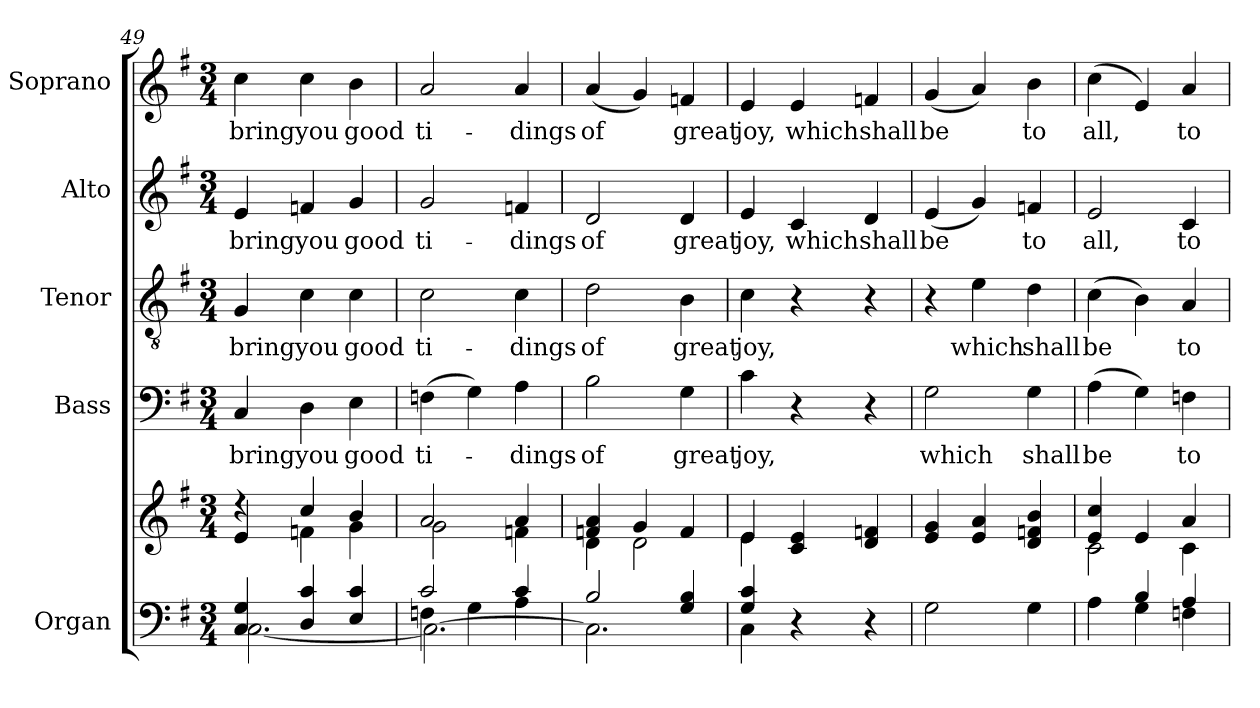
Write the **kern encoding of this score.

**kern	**kern	**kern	**text	**kern	**text	**kern	**text	**kern	**text
*part5	*part5	*part4	*part4	*part3	*part3	*part2	*part2	*part1	*part1
*staff6	*staff5	*staff4	*staff4	*staff3	*staff3	*staff2	*staff2	*staff1	*staff1
*I"Organ	*	*I"Bass	*	*I"Tenor	*	*I"Alto	*	*I"Soprano	*
*I'Org.	*	*I'B.	*	*I'T.	*	*I'A.	*	*I'S.	*
*clefF4	*clefG2	*clefF4	*	*clefGv2	*	*clefG2	*	*clefG2	*
*	*	*	*	*ITrd7c12	*	*	*	*	*
*k[f#]	*k[f#]	*k[f#]	*	*k[f#]	*	*k[f#]	*	*k[f#]	*
*G:	*G:	*G:	*	*G:	*	*G:	*	*G:	*
*M3/4	*M3/4	*M3/4	*	*M3/4	*	*M3/4	*	*M3/4	*
=49	=49	=49	=49	=49	=49	=49	=49	=49	=49
*^	*^	*	*	*	*	*	*	*	*
!	!	!	!	!	!LO:LY:b:color=#000000	!	!	!	!	!	!
!	!	!	!	!	!	!	!LO:LY:b:color=#000000	!	!	!	!
!	!	!	!	!	!	!	!	!	!LO:LY:b:color=#000000	!	!
!	!	!	!	!	!	!	!	!	!	!	!LO:LY:b:color=#000000
4Ci/ 4Gi	[<2.Ci\	4r	4ei/	4Ci/	bring	4GGi/	bring	4ei/	bring	4cci\	bring
!	!	!	!	!	!LO:LY:b:color=#000000	!	!	!	!	!	!
!	!	!	!	!	!	!	!LO:LY:b:color=#000000	!	!	!	!
!	!	!	!	!	!	!	!	!	!LO:LY:b:color=#000000	!	!
!	!	!	!	!	!	!	!	!	!	!	!LO:LY:b:color=#000000
4Di/ 4ci	.	4cci/	4fni\	4Di\	you	4Ci\	you	4fni/	you	4cci\	you
!	!	!	!	!	!LO:LY:b:color=#000000	!	!	!	!	!	!
!	!	!	!	!	!	!	!LO:LY:b:color=#000000	!	!	!	!
!	!	!	!	!	!	!	!	!	!LO:LY:b:color=#000000	!	!
!	!	!	!	!	!	!	!	!	!	!	!LO:LY:b:color=#000000
4Ei/ 4ci	.	4bi/	4gi\	4Ei\	good	4Ci\	good	4gi/	good	4bi\	good
=50	=50	=50	=50	=50	=50	=50	=50	=50	=50	=50	=50
*	*^	*	*	*	*	*	*	*	*	*	*
!	!	!	!	!	!	!LO:LY:b:color=#000000	!	!	!	!	!	!
!	!	!	!	!	!	!	!	!LO:LY:b:color=#000000	!	!	!	!
!	!	!	!	!	!	!	!	!	!	!LO:LY:b:color=#000000	!	!
!	!	!	!	!	!	!	!	!	!	!	!	!LO:LY:b:color=#000000
2ci/	4Fni\	2.Ci\_<	2ai/	2gi\	(4Fni\	ti-	2Ci\	ti-	2gi/	ti-	2ai/	ti-
.	4Gi\	.	.	.	4Gi\)	.	.	.	.	.	.	.
!	!	!	!	!	!	!LO:LY:b:color=#000000	!	!	!	!	!	!
!	!	!	!	!	!	!	!	!LO:LY:b:color=#000000	!	!	!	!
!	!	!	!	!	!	!	!	!	!	!LO:LY:b:color=#000000	!	!
!	!	!	!	!	!	!	!	!	!	!	!	!LO:LY:b:color=#000000
4ci/	4Ai\	.	4ai/	4fni\	4Ai\	-dings	4Ci\	-dings	4fni/	-dings	4ai/	-dings
*	*v	*v	*	*	*	*	*	*	*	*	*	*
=51	=51	=51	=51	=51	=51	=51	=51	=51	=51	=51	=51
!	!	!	!	!	!LO:LY:b:color=#000000	!	!	!	!	!	!
!	!	!	!	!	!	!	!LO:LY:b:color=#000000	!	!	!	!
!	!	!	!	!	!	!	!	!	!LO:LY:b:color=#000000	!	!
!	!	!	!	!	!	!	!	!	!	!	!LO:LY:b:color=#000000
2Bi/	2.Ci\]	4fni/ 4ai	4di\	2Bi\	of	2Di\	of	2di/	of	(4ai/	of
.	.	4gi/	2di\	.	.	.	.	.	.	4gi/)	.
!	!	!	!	!	!LO:LY:b:color=#000000	!	!	!	!	!	!
!	!	!	!	!	!	!	!LO:LY:b:color=#000000	!	!	!	!
!	!	!	!	!	!	!	!	!	!LO:LY:b:color=#000000	!	!
!	!	!	!	!	!	!	!	!	!	!	!LO:LY:b:color=#000000
4Gi/ 4Bi	.	4fi/	.	4Gi\	great	4BBi\	great	4di/	great	4fni/	great
=52	=52	=52	=52	=52	=52	=52	=52	=52	=52	=52	=52
!	!	!	!	!	!LO:LY:b:color=#000000	!	!	!	!	!	!
!	!	!	!	!	!	!	!LO:LY:b:color=#000000	!	!	!	!
!	!	!	!	!	!	!	!	!	!LO:LY:b:color=#000000	!	!
!	!	!	!	!	!	!	!	!	!	!	!LO:LY:b:color=#000000
4Gi/ 4ci	4Ci\	4ei/	4ei\	4ci\	joy,	4Ci\	joy,	4ei/	joy,	4ei/	joy,
!	!	!	!	!	!	!	!	!	!LO:LY:b:color=#000000	!	!
!	!	!	!	!	!	!	!	!	!	!	!LO:LY:b:color=#000000
4r	2ryy	4ci/ 4ei	2ryy	4r	.	4r	.	4ci/	which	4ei/	which
!	!	!	!	!	!	!	!	!	!LO:LY:b:color=#000000	!	!
!	!	!	!	!	!	!	!	!	!	!	!LO:LY:b:color=#000000
4r	.	4di/ 4fni	.	4r	.	4r	.	4di/	shall	4fni/	shall
*v	*v	*	*	*	*	*	*	*	*	*	*
*	*v	*v	*	*	*	*	*	*	*	*
=53	=53	=53	=53	=53	=53	=53	=53	=53	=53
!	!	!	!LO:LY:b:color=#000000	!	!	!	!	!	!
!	!	!	!	!	!	!	!LO:LY:b:color=#000000	!	!
!	!	!	!	!	!	!	!	!	!LO:LY:b:color=#000000
2Gi\	4ei/ 4gi	2Gi\	which	4r	.	(4ei/	be	(4gi/	be
!	!	!	!	!	!LO:LY:b:color=#000000	!	!	!	!
.	4ei/ 4ai	.	.	4Ei\	which	4gi/)	.	4ai/)	.
!	!	!	!LO:LY:b:color=#000000	!	!	!	!	!	!
!	!	!	!	!	!LO:LY:b:color=#000000	!	!	!	!
!	!	!	!	!	!	!	!LO:LY:b:color=#000000	!	!
!	!	!	!	!	!	!	!	!	!LO:LY:b:color=#000000
4Gi\	4di/ 4fni 4bi	4Gi\	shall	4Di\	shall	4fni/	to	4bi\	to
!!LO:LB:g=z
=54	=54	=54	=54	=54	=54	=54	=54	=54	=54
*^	*^	*	*	*	*	*	*	*	*
!	!	!	!	!	!LO:LY:b:color=#000000	!	!	!	!	!	!
!	!	!	!	!	!	!	!LO:LY:b:color=#000000	!	!	!	!
!	!	!	!	!	!	!	!	!	!LO:LY:b:color=#000000	!	!
!	!	!	!	!	!	!	!	!	!	!	!LO:LY:b:color=#000000
4Ai\	4ryy	4ei/ 4cci	2ci\	(4Ai\	be	(4Ci\	be	2ei/	all,	(4cci\	all,
4Bi/	4Gi\	4ei/	.	4Gi\)	.	4BBi\)	.	.	.	4ei/)	.
!	!	!	!	!	!LO:LY:b:color=#000000	!	!	!	!	!	!
!	!	!	!	!	!	!	!LO:LY:b:color=#000000	!	!	!	!
!	!	!	!	!	!	!	!	!	!LO:LY:b:color=#000000	!	!
!	!	!	!	!	!	!	!	!	!	!	!LO:LY:b:color=#000000
4Ai/	4Fni\	4ai/	4ci\	4Fni\	to	4AAi/	to	4ci/	to	4ai/	to
*v	*v	*	*	*	*	*	*	*	*	*	*
*	*v	*v	*	*	*	*	*	*	*	*
=	=	=	=	=	=	=	=	=	=
*-	*-	*-	*-	*-	*-	*-	*-	*-	*-
